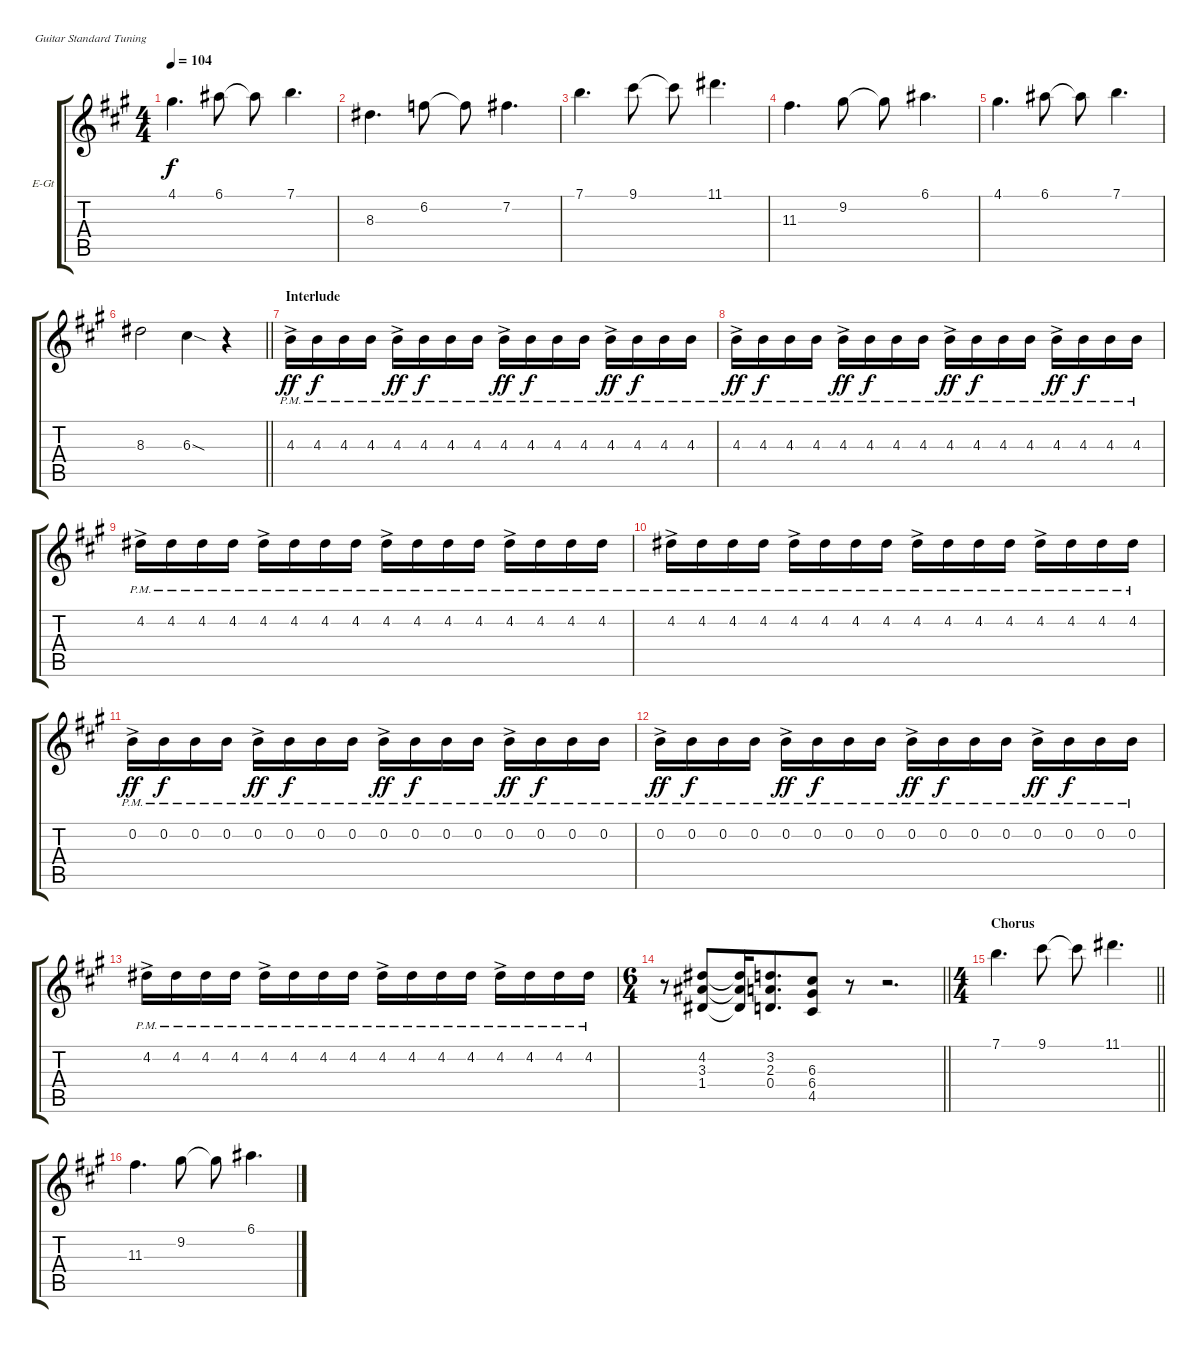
\bracketExtendMode groupsimilarinstruments
\firstSystemTrackNameOrientation horizontal
\otherSystemsTrackNameOrientation horizontal
\track ("Lead Guitar" "E-Gt") {solo instrument distortionguitar}
\staff {score tabs}
\tuning (E4 B3 G3 D3 A2 E2)
\ts (4 4)
\tempo 104
\clef g2
\ks a
4.1.4{d dy f} 6.1.8 6.1{t}.8 7.1.4{d} |
8.3.4{d} 6.2.8 6.2{t}.8 7.2.4{d} |
7.1.4{d} 9.1.8 9.1{t}.8 11.1.4{d} |
11.3.4{d} 9.2.8 9.2{t}.8 6.1.4{d} |
4.1.4{d} 6.1.8 6.1{t}.8 7.1.4{d} |
\barLineRight lightlight
8.3.2 6.3{sod}.4 r.4 |
\section ("" "Interlude")
4.3{ac pm}.16{dy ff} 4.3{pm}.16{dy f} 4.3{pm}.16 4.3{pm}.16 4.3{ac pm}.16{dy ff} 4.3{pm}.16{dy f} 4.3{pm}.16 4.3{pm}.16 4.3{ac pm}.16{dy ff} 4.3{pm}.16{dy f} 4.3{pm}.16 4.3{pm}.16 4.3{ac pm}.16{dy ff} 4.3{pm}.16{dy f} 4.3{pm}.16 4.3{pm}.16 |
4.3{ac pm}.16{dy ff} 4.3{pm}.16{dy f} 4.3{pm}.16 4.3{pm}.16 4.3{ac pm}.16{dy ff} 4.3{pm}.16{dy f} 4.3{pm}.16 4.3{pm}.16 4.3{ac pm}.16{dy ff} 4.3{pm}.16{dy f} 4.3{pm}.16 4.3{pm}.16 4.3{ac pm}.16{dy ff} 4.3{pm}.16{dy f} 4.3{pm}.16 4.3{pm}.16 |
4.2{ac pm}.16 4.2{pm}.16 4.2{pm}.16 4.2{pm}.16 4.2{ac pm}.16 4.2{pm}.16 4.2{pm}.16 4.2{pm}.16 4.2{ac pm}.16 4.2{pm}.16 4.2{pm}.16 4.2{pm}.16 4.2{ac pm}.16 4.2{pm}.16 4.2{pm}.16 4.2{pm}.16 |
4.2{ac pm}.16 4.2{pm}.16 4.2{pm}.16 4.2{pm}.16 4.2{ac pm}.16 4.2{pm}.16 4.2{pm}.16 4.2{pm}.16 4.2{ac pm}.16 4.2{pm}.16 4.2{pm}.16 4.2{pm}.16 4.2{ac pm}.16 4.2{pm}.16 4.2{pm}.16 4.2{pm}.16 |
0.2{ac pm}.16{dy ff} 0.2{pm}.16{dy f} 0.2{pm}.16 0.2{pm}.16 0.2{ac pm}.16{dy ff} 0.2{pm}.16{dy f} 0.2{pm}.16 0.2{pm}.16 0.2{ac pm}.16{dy ff} 0.2{pm}.16{dy f} 0.2{pm}.16 0.2{pm}.16 0.2{ac pm}.16{dy ff} 0.2{pm}.16{dy f} 0.2{pm}.16 0.2{pm}.16 |
0.2{ac pm}.16{dy ff} 0.2{pm}.16{dy f} 0.2{pm}.16 0.2{pm}.16 0.2{ac pm}.16{dy ff} 0.2{pm}.16{dy f} 0.2{pm}.16 0.2{pm}.16 0.2{ac pm}.16{dy ff} 0.2{pm}.16{dy f} 0.2{pm}.16 0.2{pm}.16 0.2{ac pm}.16{dy ff} 0.2{pm}.16{dy f} 0.2{pm}.16 0.2{pm}.16 |
4.2{ac pm}.16 4.2{pm}.16 4.2{pm}.16 4.2{pm}.16 4.2{ac pm}.16 4.2{pm}.16 4.2{pm}.16 4.2{pm}.16 4.2{ac pm}.16 4.2{pm}.16 4.2{pm}.16 4.2{pm}.16 4.2{ac pm}.16 4.2{pm}.16 4.2{pm}.16 4.2{pm}.16 |
\ts (6 4)
\beaming (8 6 6)
\barLineRight lightlight
r.8 (4.2 3.3 1.4).8 (4.2{t} 3.3{t} 1.4{t}).16 (3.2 2.3 0.4).8{d} (6.3 6.4 4.5).8 r.8 r.2{d} |
\ts (4 4)
\beaming (8 2 2 2 2)
\section ("" "Chorus")
\barLineRight lightlight
7.1.4{d} 9.1.8 9.1{t}.8 11.1.4{d} |
11.3.4{d} 9.2.8 9.2{t}.8 6.1.4{d}
